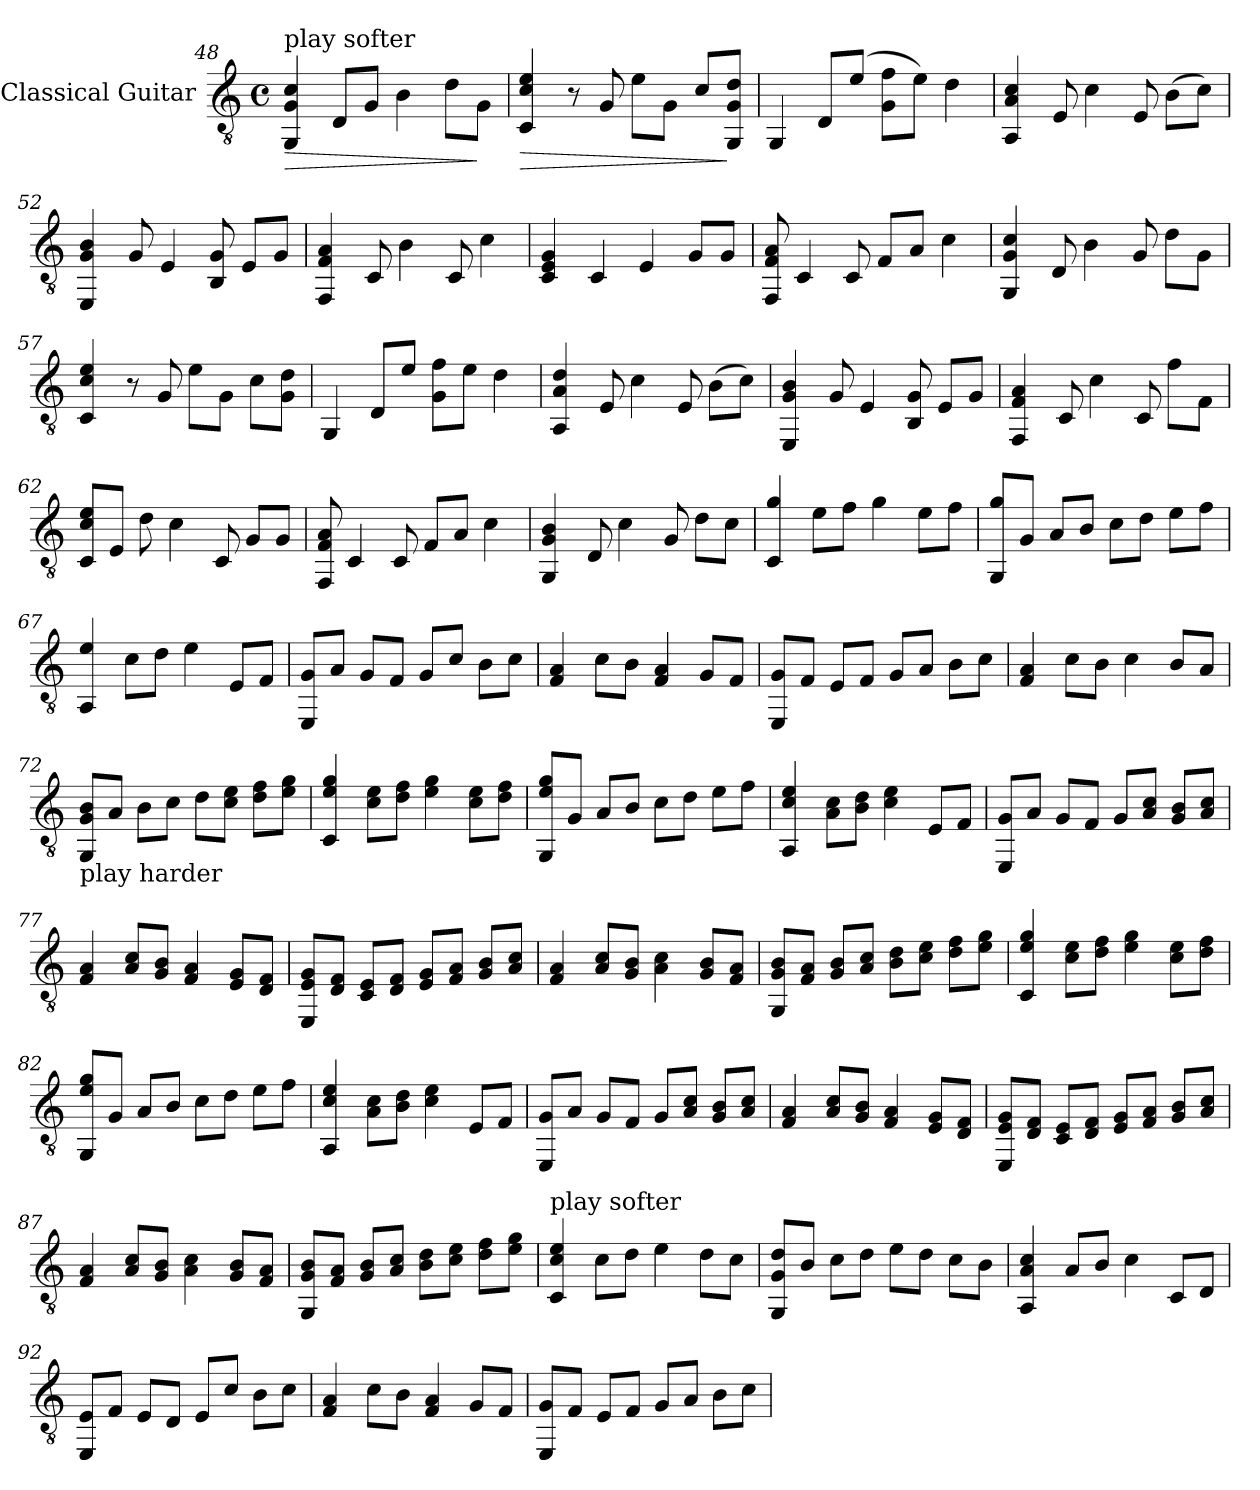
**kern	**dynam
*part1	*part1
*staff1	*staff1
*I"Classical Guitar	*
*I'Guit.	*
*clefGv2	*
*k[]	*
*M4/4	*
*met(c)	*
=48	=48
!LO:TX:a:t=play softer	!
!	!LO:HP:b
4c 4G 4GG	>
8DL	.
8GJ	.
4B	.
8dL	.
8GJ	]
=49	=49
!	!LO:HP:b
4c 4C 4e	>
8r	.
8G	.
8eL	.
8GJ	.
8cL	.
8d 8GG 8GJ	]
=50	=50
4GG	.
8DL	.
(8eJ	.
8f 8GL	.
8eJ)	.
4d	.
=51	=51
4AA 4A 4c	.
8E	.
4c	.
8E	.
(8BL	.
8cJ)	.
=52	=52
4G 4EE 4B	.
8G	.
4E	.
8BB 8G	.
8EL	.
8GJ	.
=53	=53
4F 4FF 4A	.
8C	.
4B	.
8C	.
4c	.
=54	=54
4C 4E 4G	.
4C	.
4E	.
8GL	.
8GJ	.
=55	=55
8F 8FF 8A	.
4C	.
8C	.
8FL	.
8AJ	.
4c	.
=56	=56
4c 4G 4GG	.
8D	.
4B	.
8G	.
8dL	.
8GJ	.
=57	=57
4c 4C 4e	.
8r	.
8G	.
8eL	.
8GJ	.
8cL	.
8d 8GJ	.
=58	=58
4GG	.
8DL	.
8eJ	.
8f 8GL	.
8eJ	.
4d	.
=59	=59
4AA 4A 4d	.
8E	.
4c	.
8E	.
(8BL	.
8cJ)	.
=60	=60
4G 4EE 4B	.
8G	.
4E	.
8G 8BB	.
8EL	.
8GJ	.
=61	=61
4F 4FF 4A	.
8C	.
4c	.
8C	.
8fL	.
8FJ	.
=62	=62
8C 8c 8eL	.
8EJ	.
8d	.
4c	.
8C	.
8GL	.
8GJ	.
=63	=63
8F 8FF 8A	.
4C	.
8C	.
8FL	.
8AJ	.
4c	.
=64	=64
4GG 4G 4B	.
8D	.
4c	.
8G	.
8dL	.
8cJ	.
=65	=65
4g 4C	.
8eL	.
8fJ	.
4g	.
8eL	.
8fJ	.
=66	=66
8g 8GGL	.
8GJ	.
8AL	.
8BJ	.
8cL	.
8dJ	.
8eL	.
8fJ	.
=67	=67
4e 4AA	.
8cL	.
8dJ	.
4e	.
8EL	.
8FJ	.
=68	=68
8EE 8GL	.
8AJ	.
8GL	.
8FJ	.
8GL	.
8cJ	.
8BL	.
8cJ	.
=69	=69
4F 4A	.
8cL	.
8BJ	.
4F 4A	.
8GL	.
8FJ	.
=70	=70
8G 8EEL	.
8FJ	.
8EL	.
8FJ	.
8GL	.
8AJ	.
8BL	.
8cJ	.
=71	=71
4F 4A	.
8cL	.
8BJ	.
4c	.
8BL	.
8AJ	.
=72	=72
!LO:TX:b:t=play harder	!
8GG 8G 8BL	.
8AJ	.
8BL	.
8cJ	.
8dL	.
8e 8cJ	.
8f 8dL	.
8g 8eJ	.
=73	=73
4C 4g 4e	.
8c 8eL	.
8f 8dJ	.
4g 4e	.
8c 8eL	.
8d 8fJ	.
=74	=74
8GG 8e 8gL	.
8GJ	.
8AL	.
8BJ	.
8cL	.
8dJ	.
8eL	.
8fJ	.
=75	=75
4c 4AA 4e	.
8A 8cL	.
8d 8BJ	.
4c 4e	.
8EL	.
8FJ	.
=76	=76
8G 8EEL	.
8AJ	.
8GL	.
8FJ	.
8GL	.
8A 8cJ	.
8G 8BL	.
8A 8cJ	.
=77	=77
4F 4A	.
8A 8cL	.
8G 8BJ	.
4F 4A	.
8E 8GL	.
8F 8DJ	.
=78	=78
8EE 8E 8GL	.
8F 8DJ	.
8C 8EL	.
8F 8DJ	.
8E 8GL	.
8F 8AJ	.
8G 8BL	.
8A 8cJ	.
=79	=79
4F 4A	.
8A 8cL	.
8G 8BJ	.
4A 4c	.
8G 8BL	.
8F 8AJ	.
=80	=80
8GG 8G 8BL	.
8F 8AJ	.
8G 8BL	.
8A 8cJ	.
8d 8BL	.
8c 8eJ	.
8d 8fL	.
8g 8eJ	.
=81	=81
4C 4g 4e	.
8c 8eL	.
8d 8fJ	.
4g 4e	.
8c 8eL	.
8d 8fJ	.
=82	=82
8GG 8e 8gL	.
8GJ	.
8AL	.
8BJ	.
8cL	.
8dJ	.
8eL	.
8fJ	.
=83	=83
4c 4AA 4e	.
8A 8cL	.
8d 8BJ	.
4c 4e	.
8EL	.
8FJ	.
=84	=84
8G 8EEL	.
8AJ	.
8GL	.
8FJ	.
8GL	.
8A 8cJ	.
8G 8BL	.
8A 8cJ	.
=85	=85
4F 4A	.
8A 8cL	.
8G 8BJ	.
4F 4A	.
8E 8GL	.
8F 8DJ	.
=86	=86
8EE 8E 8GL	.
8F 8DJ	.
8C 8EL	.
8F 8DJ	.
8E 8GL	.
8F 8AJ	.
8G 8BL	.
8A 8cJ	.
=87	=87
4F 4A	.
8A 8cL	.
8G 8BJ	.
4A 4c	.
8G 8BL	.
8F 8AJ	.
=88	=88
8GG 8G 8BL	.
8F 8AJ	.
8G 8BL	.
8A 8cJ	.
8d 8BL	.
8c 8eJ	.
8d 8fL	.
8g 8eJ	.
=89	=89
!LO:TX:a:t=play softer	!
4C 4c 4e	.
8cL	.
8dJ	.
4e	.
8dL	.
8cJ	.
=90	=90
8d 8G 8GGL	.
8BJ	.
8cL	.
8dJ	.
8eL	.
8dJ	.
8cL	.
8BJ	.
=91	=91
4A 4AA 4c	.
8AL	.
8BJ	.
4c	.
8CL	.
8DJ	.
=92	=92
8E 8EEL	.
8FJ	.
8EL	.
8DJ	.
8EL	.
8cJ	.
8BL	.
8cJ	.
=93	=93
4F 4A	.
8cL	.
8BJ	.
4F 4A	.
8GL	.
8FJ	.
=94	=94
8G 8EEL	.
8FJ	.
8EL	.
8FJ	.
8GL	.
8AJ	.
8BL	.
8cJ	.
=	=
*-	*-
